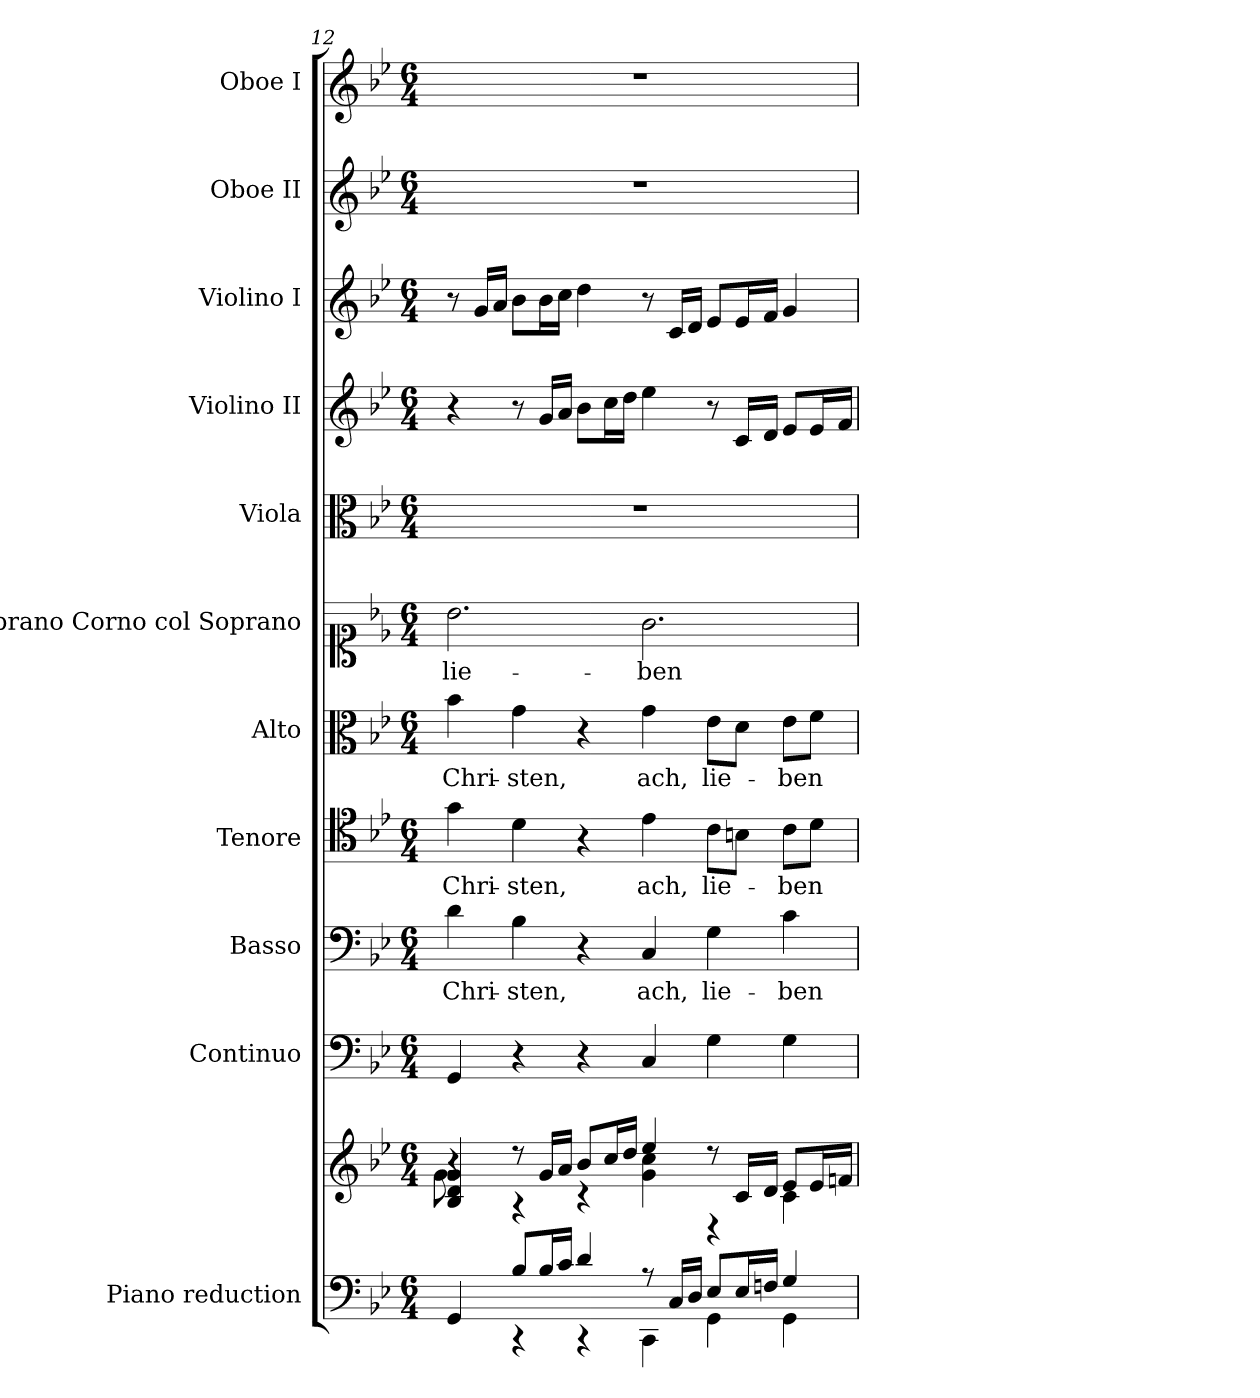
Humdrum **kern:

**kern	**kern	**kern	**kern	**text	**kern	**text	**kern	**text	**kern	**text	**kern	**kern	**kern	**kern	**kern
*part11	*part11	*part10	*part9	*part9	*part8	*part8	*part7	*part7	*part6	*part6	*part5	*part4	*part3	*part2	*part1
*staff12	*staff11	*staff10	*staff9	*staff9	*staff8	*staff8	*staff7	*staff7	*staff6	*staff6	*staff5	*staff4	*staff3	*staff2	*staff1
*I"Piano reduction	*	*I"Continuo	*I"Basso	*	*I"Tenore	*	*I"Alto	*	*I"Soprano Corno col Soprano	*	*I"Viola	*I"Violino II	*I"Violino I	*I"Oboe II	*I"Oboe I
*I'Pno	*	*	*	*	*	*	*	*	*	*	*I'Vla	*I'Vln	*I'Vln	*I'Ob	*I'Ob
*clefF4	*clefG2	*clefF4	*clefF4	*	*clefC4	*	*clefC3	*	*clefC1	*	*clefC3	*clefG2	*clefG2	*clefG2	*clefG2
*k[b-e-]	*k[b-e-]	*k[b-e-]	*k[b-e-]	*	*k[b-e-]	*	*k[b-e-]	*	*k[b-e-]	*	*k[b-e-]	*k[b-e-]	*k[b-e-]	*k[b-e-]	*k[b-e-]
*M6/4	*M6/4	*M6/4	*M6/4	*	*M6/4	*	*M6/4	*	*M6/4	*	*M6/4	*M6/4	*M6/4	*M6/4	*M6/4
=12	=12	=12	=12	=12	=12	=12	=12	=12	=12	=12	=12	=12	=12	=12	=12
*^	*^	*	*	*	*	*	*	*	*	*	*	*	*	*	*
*	*	*	*^	*	*	*	*	*	*	*	*	*	*	*	*	*	*
!	!	!	!	!	!	!	!LO:LY:b	!	!LO:LY:b	!	!LO:LY:b	!	!LO:LY:b	!	!	!	!	!
8ryy	4GG/	4r	4B-/ 4d/ 4g/	8g\L	4GG/	4d\	Chri-	4g\	Chri-	4b-\	Chri-	2.b-\	lie-	1.r	4r	8r	1.r	1.r
16G/L	.	.	.	1ryy	.	.	.	.	.	.	.	.	.	.	.	16g/LL	.	.
16A/JJ	.	.	.	.	.	.	.	.	.	.	.	.	.	.	.	16a/JJ	.	.
!	!	!	!	!	!	!	!LO:LY:b	!	!LO:LY:b	!	!LO:LY:b	!	!	!	!	!	!	!
8B-/L	4r	8r	4r	.	4r	4B-\	-sten,	4d\	-sten,	4g\	-sten,	.	.	.	8r	8b-\L	.	.
16B-/L	.	16g/LL	.	.	.	.	.	.	.	.	.	.	.	.	16g/LL	16b-\L	.	.
16c/JJ	.	16a/JJ	.	.	.	.	.	.	.	.	.	.	.	.	16a/JJ	16cc\JJ	.	.
4d/	4r	8b-/L	4r	.	4r	4r	.	4r	.	4r	.	.	.	.	8b-\L	4dd\	.	.
.	.	16cc/L	.	.	.	.	.	.	.	.	.	.	.	.	16cc\L	.	.	.
.	.	16dd/JJ	.	.	.	.	.	.	.	.	.	.	.	.	16dd\JJ	.	.	.
!	!	!	!	!	!	!	!LO:LY:b	!	!LO:LY:b	!	!LO:LY:b	!	!LO:LY:b	!	!	!	!	!
8r	4CC\	4ee-/	4g\ 4cc\	.	4C/	4C/	ach,	4e-\	ach,	4g\	ach,	2.g\	-ben	.	4ee-\	8r	.	.
16C/LL	.	.	.	.	.	.	.	.	.	.	.	.	.	.	.	16c/LL	.	.
16D/JJ	.	.	.	.	.	.	.	.	.	.	.	.	.	.	.	16d/JJ	.	.
!	!	!	!	!	!	!	!LO:LY:b	!	!LO:LY:b	!	!LO:LY:b	!	!	!	!	!	!	!
8E-/L	4GG\	8r	4r	.	4G\	4G\	lie-	8c\L	lie-	8e-\L	lie-	.	.	.	8r	8e-/L	.	.
16E-/L	.	16c/LL	.	4.ryy	.	.	.	8Bn\J	.	8d\J	.	.	.	.	16c/LL	16e-/L	.	.
16Fn/JJ	.	16d/JJ	.	.	.	.	.	.	.	.	.	.	.	.	16d/JJ	16f/JJ	.	.
!	!	!	!	!	!	!	!LO:LY:b	!	!LO:LY:b	!	!LO:LY:b	!	!	!	!	!	!	!
4G/	4GG\	8e-/L	4c\	.	4G\	4c\	-ben	8c\L	-ben	8e-\L	-ben	.	.	.	8e-/L	4g/	.	.
.	.	16e-/L	.	.	.	.	.	8d\J	.	8f\J	.	.	.	.	16e-/L	.	.	.
.	.	16fn/JJ	.	.	.	.	.	.	.	.	.	.	.	.	16f/JJ	.	.	.
*v	*v	*	*	*	*	*	*	*	*	*	*	*	*	*	*	*	*	*
*	*v	*v	*v	*	*	*	*	*	*	*	*	*	*	*	*	*	*
=	=	=	=	=	=	=	=	=	=	=	=	=	=	=	=
*-	*-	*-	*-	*-	*-	*-	*-	*-	*-	*-	*-	*-	*-	*-	*-
